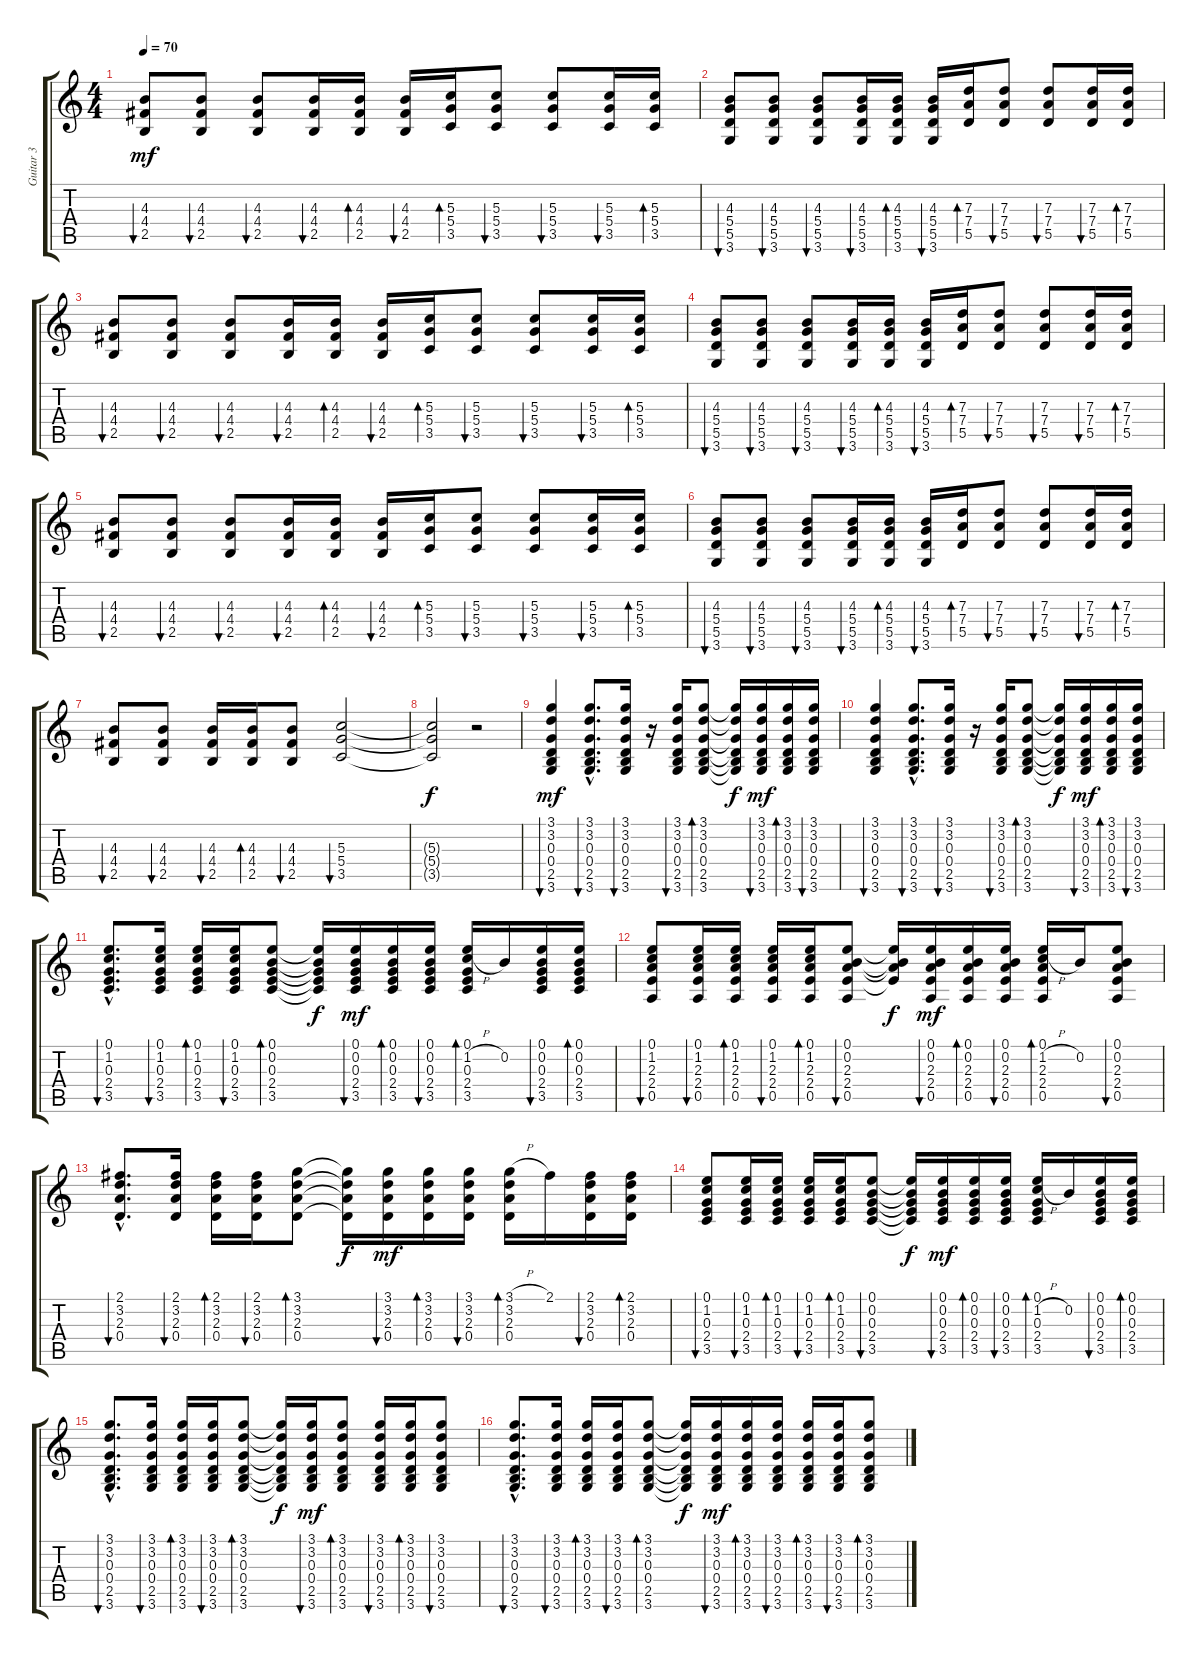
\track ("Guitar 3" "Guitar 3") {instrument acousticguitarsteel}
\staff {score tabs}
\tuning (E4 B3 G3 D3 A2 E2) {hide}
\ts (4 4)
\tempo 70
\clef g2
\ks c
(4.3 4.4 2.5).8{bu 30 dy mf} (4.3 4.4 2.5).8{bu 30} (4.3 4.4 2.5).8{bu 30} (4.3 4.4 2.5).16{bu 30} (4.3 4.4 2.5).16{bd 30} (4.3 4.4 2.5).16{bu 30} (5.3 5.4 3.5).16{bd 30} (5.3 5.4 3.5).8{bu 30} (5.3 5.4 3.5).8{bu 30} (5.3 5.4 3.5).16{bu 30} (5.3 5.4 3.5).16{bd 30} |
(4.3 5.4 5.5 3.6).8{bu 30} (4.3 5.4 5.5 3.6).8{bu 30} (4.3 5.4 5.5 3.6).8{bu 30} (4.3 5.4 5.5 3.6).16{bu 30} (4.3 5.4 5.5 3.6).16{bd 30} (4.3 5.4 5.5 3.6).16{bu 30} (7.3 7.4 5.5).16{bd 30} (7.3 7.4 5.5).8{bu 30} (7.3 7.4 5.5).8{bu 30} (7.3 7.4 5.5).16{bu 30} (7.3 7.4 5.5).16{bd 30} |
(4.3 4.4 2.5).8{bu 30} (4.3 4.4 2.5).8{bu 30} (4.3 4.4 2.5).8{bu 30} (4.3 4.4 2.5).16{bu 30} (4.3 4.4 2.5).16{bd 30} (4.3 4.4 2.5).16{bu 30} (5.3 5.4 3.5).16{bd 30} (5.3 5.4 3.5).8{bu 30} (5.3 5.4 3.5).8{bu 30} (5.3 5.4 3.5).16{bu 30} (5.3 5.4 3.5).16{bd 30} |
(4.3 5.4 5.5 3.6).8{bu 30} (4.3 5.4 5.5 3.6).8{bu 30} (4.3 5.4 5.5 3.6).8{bu 30} (4.3 5.4 5.5 3.6).16{bu 30} (4.3 5.4 5.5 3.6).16{bd 30} (4.3 5.4 5.5 3.6).16{bu 30} (7.3 7.4 5.5).16{bd 30} (7.3 7.4 5.5).8{bu 30} (7.3 7.4 5.5).8{bu 30} (7.3 7.4 5.5).16{bu 30} (7.3 7.4 5.5).16{bd 30} |
(4.3 4.4 2.5).8{bu 30} (4.3 4.4 2.5).8{bu 30} (4.3 4.4 2.5).8{bu 30} (4.3 4.4 2.5).16{bu 30} (4.3 4.4 2.5).16{bd 30} (4.3 4.4 2.5).16{bu 30} (5.3 5.4 3.5).16{bd 30} (5.3 5.4 3.5).8{bu 30} (5.3 5.4 3.5).8{bu 30} (5.3 5.4 3.5).16{bu 30} (5.3 5.4 3.5).16{bd 30} |
(4.3 5.4 5.5 3.6).8{bu 30} (4.3 5.4 5.5 3.6).8{bu 30} (4.3 5.4 5.5 3.6).8{bu 30} (4.3 5.4 5.5 3.6).16{bu 30} (4.3 5.4 5.5 3.6).16{bd 30} (4.3 5.4 5.5 3.6).16{bu 30} (7.3 7.4 5.5).16{bd 30} (7.3 7.4 5.5).8{bu 30} (7.3 7.4 5.5).8{bu 30} (7.3 7.4 5.5).16{bu 30} (7.3 7.4 5.5).16{bd 30} |
(4.3 4.4 2.5).8{bu 30} (4.3 4.4 2.5).8{bu 30} (4.3 4.4 2.5).16{bu 30} (4.3 4.4 2.5).16{bd 30} (4.3 4.4 2.5).8{bu 30} (5.3 5.4 3.5).2{bu 30} |
(5.3{t} 5.4{t} 3.5{t}).2{dy f} r.2 |
(3.1 3.2 0.3 0.4 2.5 3.6).4{bu 30 dy mf instrument acousticguitarsteel} (3.1{hac} 3.2{hac} 0.3{hac} 0.4{hac} 2.5{hac} 3.6{hac}).8{d bu 30} (3.1 3.2 0.3 0.4 2.5 3.6).16{bu 30} r.16 (3.1 3.2 0.3 0.4 2.5 3.6).16{bu 30} (3.1 3.2 0.3 0.4 2.5 3.6).8{bd 30} (3.1{t} 3.2{t} 0.3{t} 0.4{t} 2.5{t} 3.6{t}).16{dy f} (3.1 3.2 0.3 0.4 2.5 3.6).16{bu 30 dy mf} (3.1 3.2 0.3 0.4 2.5 3.6).16{bd 30} (3.1 3.2 0.3 0.4 2.5 3.6).16{bu 30} |
(3.1 3.2 0.3 0.4 2.5 3.6).4{bu 30} (3.1{hac} 3.2{hac} 0.3{hac} 0.4{hac} 2.5{hac} 3.6{hac}).8{d bu 30} (3.1 3.2 0.3 0.4 2.5 3.6).16{bu 30} r.16 (3.1 3.2 0.3 0.4 2.5 3.6).16{bu 30} (3.1 3.2 0.3 0.4 2.5 3.6).8{bd 30} (3.1{t} 3.2{t} 0.3{t} 0.4{t} 2.5{t} 3.6{t}).16{dy f} (3.1 3.2 0.3 0.4 2.5 3.6).16{bu 30 dy mf} (3.1 3.2 0.3 0.4 2.5 3.6).16{bd 30} (3.1 3.2 0.3 0.4 2.5 3.6).16{bu 30} |
(0.1{hac} 1.2{hac} 0.3{hac} 2.4{hac} 3.5{hac}).8{d bu 30} (0.1 1.2 0.3 2.4 3.5).16{bu 30} (0.1 1.2 0.3 2.4 3.5).16{bd 30} (0.1 1.2 0.3 2.4 3.5).16{bu 30} (0.1 0.2 0.3 2.4 3.5).8{bd 30} (0.1{t} 0.2{t} 0.3{t} 2.4{t} 3.5{t}).16{dy f} (0.1 0.2 0.3 2.4 3.5).16{bu 30 dy mf} (0.1 0.2 0.3 2.4 3.5).16{bd 30} (0.1 0.2 0.3 2.4 3.5).16{bu 30} (0.1 1.2{h} 0.3 2.4 3.5).16{bd 30} 0.2.16 (0.1 0.2 0.3 2.4 3.5).16{bu 30} (0.1 0.2 0.3 2.4 3.5).16{bd 30} |
(0.1 1.2 2.3 2.4 0.5).8{bu 30} (0.1 1.2 2.3 2.4 0.5).16{bu 30} (0.1 1.2 2.3 2.4 0.5).16{bd 30} (0.1 1.2 2.3 2.4 0.5).16{bu 30} (0.1 1.2 2.3 2.4 0.5).16{bd 30} (0.1 0.2 2.3 2.4 0.5).8{bu 30} (0.1{t} 0.2{t} 2.3{t} 2.4{t}).16{dy f} (0.1 0.2 2.3 2.4 0.5).16{bu 30 dy mf} (0.1 0.2 2.3 2.4 0.5).16{bd 30} (0.1 0.2 2.3 2.4 0.5).16{bu 30} (0.1 1.2{h} 2.3 2.4 0.5).16{bd 30} 0.2.16 (0.1 0.2 2.3 2.4 0.5).8{bu 30} |
(2.1{hac} 3.2{hac} 2.3{hac} 0.4{hac}).8{d bu 30} (2.1 3.2 2.3 0.4).16{bu 30} (2.1 3.2 2.3 0.4).16{bd 30} (2.1 3.2 2.3 0.4).16{bu 30} (3.1 3.2 2.3 0.4).8{bd 30} (3.1{t} 3.2{t} 2.3{t} 0.4{t}).16{dy f} (3.1 3.2 2.3 0.4).16{bu 30 dy mf} (3.1 3.2 2.3 0.4).16{bd 30} (3.1 3.2 2.3 0.4).16{bu 30} (3.1{h} 3.2 2.3 0.4).16{bd 30} 2.1.16 (2.1 3.2 2.3 0.4).16{bu 30} (2.1 3.2 2.3 0.4).16{bd 30} |
(0.1 1.2 0.3 2.4 3.5).8{bu 30} (0.1 1.2 0.3 2.4 3.5).16{bu 30} (0.1 1.2 0.3 2.4 3.5).16{bd 30} (0.1 1.2 0.3 2.4 3.5).16{bu 30} (0.1 1.2 0.3 2.4 3.5).16{bd 30} (0.1 0.2 0.3 2.4 3.5).8{bu 30} (0.1{t} 0.2{t} 0.3{t} 2.4{t} 3.5{t}).16{dy f} (0.1 0.2 0.3 2.4 3.5).16{bu 30 dy mf} (0.1 0.2 0.3 2.4 3.5).16{bd 30} (0.1 0.2 0.3 2.4 3.5).16{bu 30} (0.1 1.2{h} 0.3 2.4 3.5).16{bd 30} 0.2.16 (0.1 0.2 0.3 2.4 3.5).16{bu 30} (0.1 0.2 0.3 2.4 3.5).16{bd 30} |
(3.1{hac} 3.2{hac} 0.3{hac} 0.4{hac} 2.5{hac} 3.6{hac}).8{d bu 30} (3.1 3.2 0.3 0.4 2.5 3.6).16{bu 30} (3.1 3.2 0.3 0.4 2.5 3.6).16{bd 30} (3.1 3.2 0.3 0.4 2.5 3.6).16{bu 30} (3.1 3.2 0.3 0.4 2.5 3.6).8{bd 30} (3.1{t} 3.2{t} 0.3{t} 0.4{t} 2.5{t} 3.6{t}).16{dy f} (3.1 3.2 0.3 0.4 2.5 3.6).16{bu 30 dy mf} (3.1 3.2 0.3 0.4 2.5 3.6).8{bd 30} (3.1 3.2 0.3 0.4 2.5 3.6).16{bu 30} (3.1 3.2 0.3 0.4 2.5 3.6).16{bd 30} (3.1 3.2 0.3 0.4 2.5 3.6).8{bu 30} |
(3.1{hac} 3.2{hac} 0.3{hac} 0.4{hac} 2.5{hac} 3.6{hac}).8{d bu 30} (3.1 3.2 0.3 0.4 2.5 3.6).16{bu 30} (3.1 3.2 0.3 0.4 2.5 3.6).16{bd 30} (3.1 3.2 0.3 0.4 2.5 3.6).16{bu 30} (3.1 3.2 0.3 0.4 2.5 3.6).8{bd 30} (3.1{t} 3.2{t} 0.3{t} 0.4{t} 2.5{t} 3.6{t}).16{dy f} (3.1 3.2 0.3 0.4 2.5 3.6).16{bu 30 dy mf} (3.1 3.2 0.3 0.4 2.5 3.6).16{bd 30} (3.1 3.2 0.3 0.4 2.5 3.6).16{bu 30} (3.1 3.2 0.3 0.4 2.5 3.6).16{bd 30} (3.1 3.2 0.3 0.4 2.5 3.6).16{bu 30} (3.1 3.2 0.3 0.4 2.5 3.6).8{bd 30}
